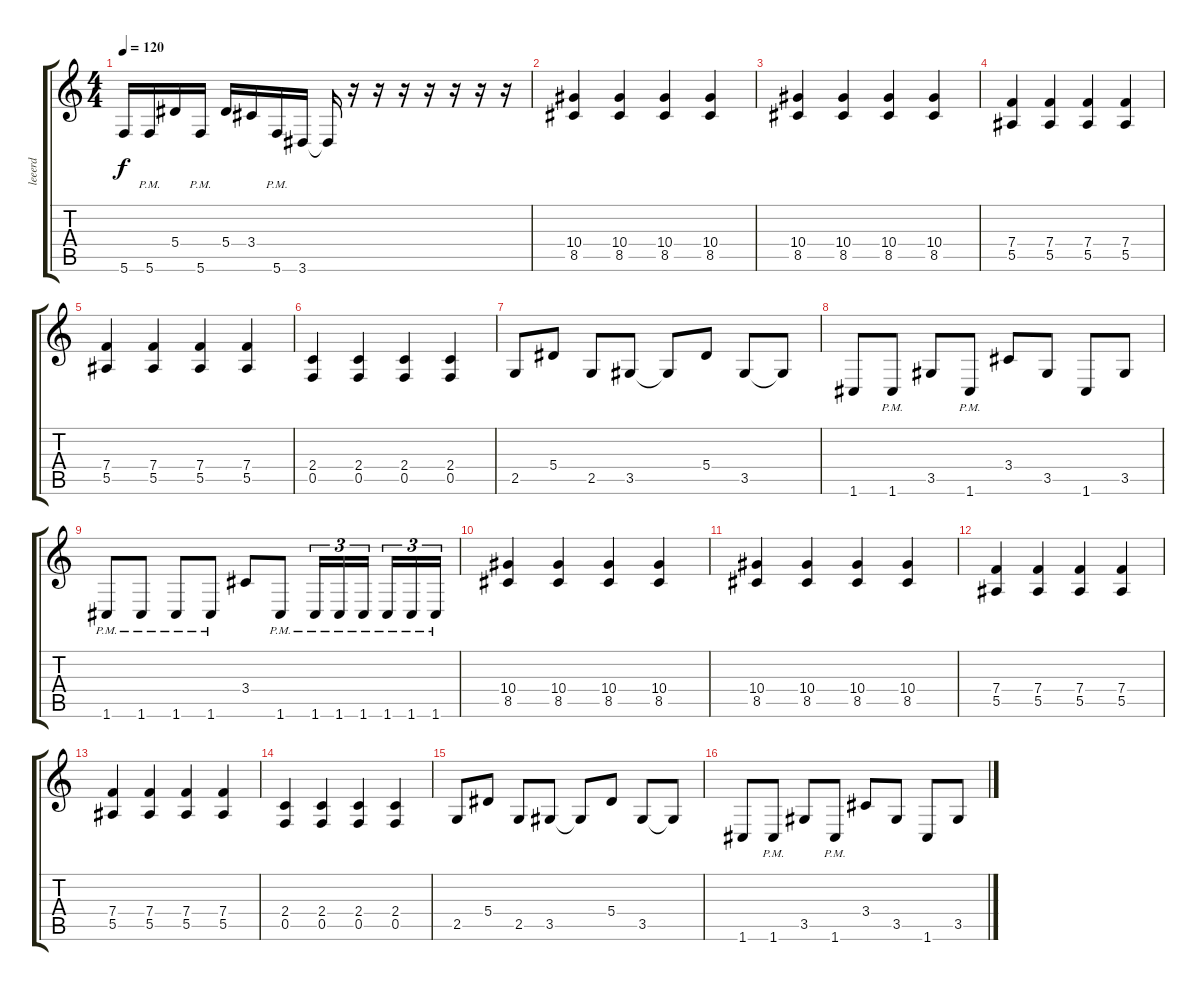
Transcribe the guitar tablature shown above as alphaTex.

\track ("leeerd" "leeerd") {instrument distortionguitar}
\staff {score tabs}
\tuning (C4 G3 Eb3 Bb2 F2 C2) {hide}
\ts (4 4)
\tempo 120
\clef g2
\ks c
5.6{t}.16{dy f} 5.6{pm}.16 5.4.16 5.6{pm}.16 5.4.16 3.4.16 5.6{pm}.16 3.6.16 3.6{t}.16 r.16 r.16 r.16 r.16 r.16 r.16 r.16 |
(10.4 8.5).4 (10.4 8.5).4 (10.4 8.5).4 (10.4 8.5).4 |
(10.4 8.5).4 (10.4 8.5).4 (10.4 8.5).4 (10.4 8.5).4 |
(7.4 5.5).4 (7.4 5.5).4 (7.4 5.5).4 (7.4 5.5).4 |
(7.4 5.5).4 (7.4 5.5).4 (7.4 5.5).4 (7.4 5.5).4 |
(2.4 0.5).4 (2.4 0.5).4 (2.4 0.5).4 (2.4 0.5).4 |
2.5.8 5.4.8 2.5.8 3.5.8 3.5{t}.8 5.4.8 3.5.8 3.5{t}.8 |
1.6.8 1.6{pm}.8 3.5.8 1.6{pm}.8 3.4.8 3.5.8 1.6.8 3.5.8 |
1.6{pm}.8 1.6{pm}.8 1.6{pm}.8 1.6{pm}.8 3.4.8 1.6{pm}.8 1.6{pm}.16{tu (3 2)} 1.6{pm}.16{tu (3 2)} 1.6{pm}.16{tu (3 2)} 1.6{pm}.16{tu (3 2)} 1.6{pm}.16{tu (3 2)} 1.6{pm}.16{tu (3 2)} |
(10.4 8.5).4 (10.4 8.5).4 (10.4 8.5).4 (10.4 8.5).4 |
(10.4 8.5).4 (10.4 8.5).4 (10.4 8.5).4 (10.4 8.5).4 |
(7.4 5.5).4 (7.4 5.5).4 (7.4 5.5).4 (7.4 5.5).4 |
(7.4 5.5).4 (7.4 5.5).4 (7.4 5.5).4 (7.4 5.5).4 |
(2.4 0.5).4 (2.4 0.5).4 (2.4 0.5).4 (2.4 0.5).4 |
2.5.8 5.4.8 2.5.8 3.5.8 3.5{t}.8 5.4.8 3.5.8 3.5{t}.8 |
1.6.8 1.6{pm}.8 3.5.8 1.6{pm}.8 3.4.8 3.5.8 1.6.8 3.5.8
